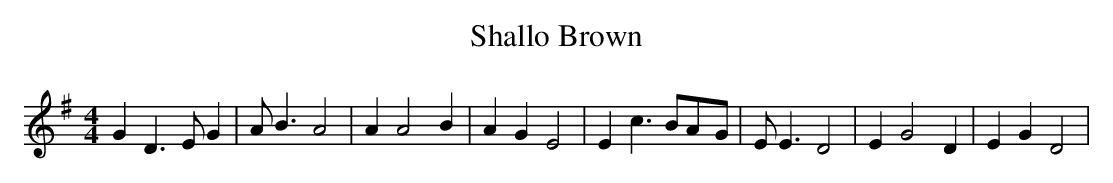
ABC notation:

X:1
T:Shallo Brown
M:4/4
L:1/4
K:G
 G D3/2 E/2 G| A/2 B3/2 A2| A A2 B| A G E2| E c3/2 B/2A/2-G/2| E/2 E3/2 D2|\
 E G2 D| E G D2|
